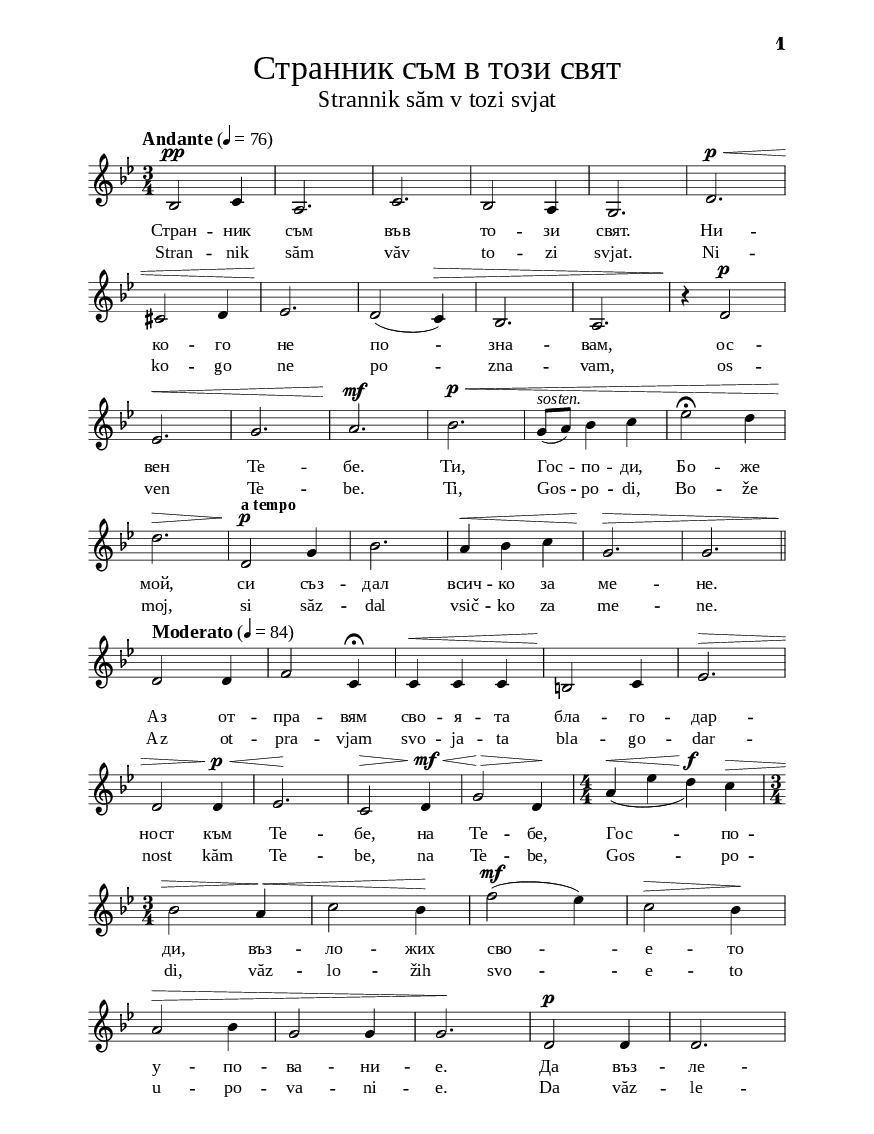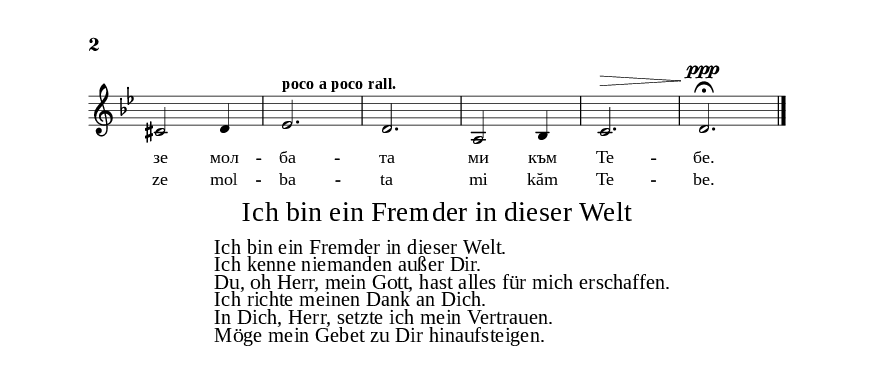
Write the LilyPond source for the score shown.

\version "2.24.3"

% include paper part and global functions
\include "include/globals.ily"

\bookpart {
  \label #'ref217
  \tocItem \markup "Странник съм в този свят – Strannik săm v tozi svjat "
  \include "include/bookpart-paper.ily"
  \score {
    \include "include/score-layout.ily"
    \new Voice \absolute {
      \clef treble
      \key g \minor
      \time 3/4
      \tempoFunc "Andante" 4 "76"
      \autoBeamOff
      bes2 ^\pp c'4 | % 2
      a2. | % 3
      c'2. | % 4
      bes2 a4 | % 5
      g2. | % 6
      d'2. ^\p ^\< \break | % 7
      cis'2 d'4 | % 8
      es'2. _\! | % 9
      d'2 ( c'4 ) ^\> |
      bes2. | % 11
      a2. | % 12
      r4 ^\! d'2 ^\p \break | % 13
      es'2. ^\< | % 14
      g'2. | % 15
      a'2. ^\! ^\mf | % 16
      bes'2. ^\p ^\< | % 17
      g'8^\markup{ \italic {sosten.} } ( [ a'8 ) ]
      bes'4 c''4 | % 18
      es''2 ^\fermata d''4 \break | % 19
      d''2. ^\! ^\> |
      d'2 ^\! ^\p ^\markup{ \bold {a tempo} } g'4 | % 21
      bes'2. | % 22
      a'4 ^\< bes'4 c''4 | % 23
      g'2. ^\! ^\> | % 24
      g'2. \bar "||"
      \break | % 25
      \tempoFunc "Moderato" 4 "84" | % 25
      d'2 ^\! d'4 | % 26
      f'2 c'4 ^\fermata | % 27
      c'4 ^\< c'4 c'4 | % 28
      b2 ^\! c'4 | % 29
      es'2. ^\> \break |
      d'2 \override Hairpin.to-barline = ##f d'4 _\! ^\p ^\< | % 31
      es'2. ^\! | % 32
      c'2  ^\> d'4 ^\! ^\mf ^\< | % 33
      g'2 ^\> d'4 ^\! | % 34
      \numericTimeSignature\time 4/4  | % 34
      \slurDown a'4 ( ^\! ^\< es''4 d''4 ) ^\! ^\f
      c''4 ^\> \break | % 35
      \time 3/4  | % 35
      bes'2 a'4 _\! ^\< | % 36
      c''2 bes'4  ^\! | % 37
      \slurUp f''2 ( ^\mf es''4 ) | % 38
      c''2 ^\> bes'4 ^\! \break | % 39
      a'2 ^\> bes'4 |
      g'2 g'4 | % 41
      g'2.  ^\! | % 42
      d'2 ^\p d'4 | % 43
      d'2. \break | % 44
      cis'2 d'4 | % 45
      es'2. ^\markup{ \bold {poco a poco rall.} } | % 46
      d'2. | % 47
      a2 bes4 | % 48
      \override Hairpin.Y-extent = #'(0 . 3)
      c'2. ^\>  % 49
      d'2. ^\fermata ^\ppp |
      \bar "|."
    }

    \addlyrics {
      Стран -- ник съм във то -- зи
      свят. Ни -- ко -- го не по --
      зна -- вам, ос -- вен Те -- бе. Ти,
      Гос -- по -- ди, Бо -- же мой,
      си съз -- дал всич -- ко за ме --
      не. Аз от -- пра -- вям сво -- я --
      та бла -- го -- дар -- ност към Те
      -- бе, на Те -- бе, Гос  --  по
      -- ди, въз -- ло -- жих сво -- е --
      то у -- по -- ва -- ни -- е. Да въз
      -- ле -- зе мол -- ба -- та ми към
      Те -- бе.}
      \addlyrics {
      Stran -- nik săm văv to -- zi
      svjat. Ni -- ko -- go ne po --
      zna -- vam, os -- ven Te -- be. Ti,
      Gos -- po -- di, Bo -- že moj,
      si săz -- dal vsič -- ko za me --
      ne. Az ot -- pra -- vjam svo -- ja --
      ta bla -- go -- dar -- nost kăm Te
      -- be, na Te -- be, Gos  --  po
      -- di, văz -- lo -- žih svo -- e --
      to u -- po -- va -- ni -- e. Da văz
      -- le -- ze mol -- ba -- ta mi kăm
      Te -- be.}

        \header {
          title = \titleFunc "Странник съм в този свят" "Strannik săm v tozi svjat"
        }

        \midi{}

      } % score

      \markup \empty-one
      % include foreign translation(s) of the song
      \markup \fill-line { \fontsize #deTitleFontSize "Ich bin ein Fremder in dieser Welt" }
\markup \null
\markup \null
\markup \abs-fontsize #10 {
  \fill-line {
  \override #`(baseline-skip . ,deCoupletBaselineSkip)

  \column {

\line { " "Ich bin ein Fremder in dieser Welt.}

\line { " "Ich kenne niemanden außer Dir. }

\line { " "Du, oh Herr, mein Gott, hast alles für mich erschaffen. }

\line { " "Ich richte meinen Dank an Dich. }

\line { " "In Dich, Herr, setzte ich mein Vertrauen.}

\line { " "Möge mein Gebet zu Dir hinaufsteigen.}
  }
  }
}


    } % bookpart
